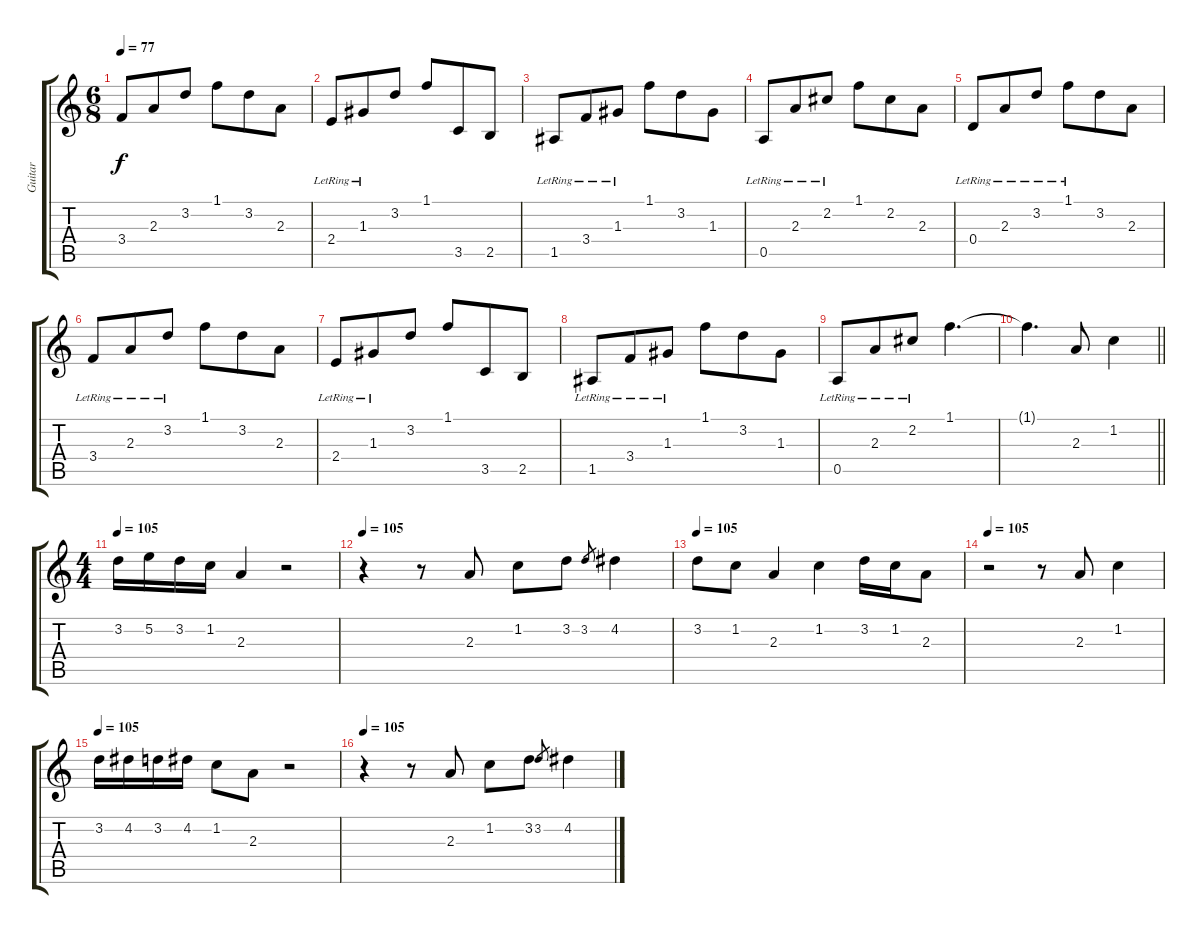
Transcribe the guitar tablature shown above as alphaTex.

\track ("Guitar" "Guitar") {instrument acousticguitarsteel}
\staff {score tabs}
\tuning (E4 B3 G3 D3 A2 E2) {hide}
\ts (6 8)
\tempo 77
\clef g2
\ks c
3.4.8{dy f} 2.3.8 3.2.8 1.1.8 3.2.8 2.3.8 |
2.4{lr}.8 1.3{lr}.8 3.2.8 1.1.8 3.5.8 2.5.8 |
1.5{lr}.8 3.4{lr}.8 1.3{lr}.8 1.1.8 3.2.8 1.3.8 |
0.5{lr}.8 2.3{lr}.8 2.2{lr}.8 1.1.8 2.2.8 2.3.8 |
0.4{lr}.8 2.3{lr}.8 3.2{lr}.8 1.1{lr}.8 3.2.8 2.3.8 |
3.4{lr}.8 2.3{lr}.8 3.2{lr}.8 1.1.8 3.2.8 2.3.8 |
2.4{lr}.8 1.3{lr}.8 3.2.8 1.1.8 3.5.8 2.5.8 |
1.5{lr}.8 3.4{lr}.8 1.3{lr}.8 1.1.8 3.2.8 1.3.8 |
0.5{lr}.8 2.3{lr}.8 2.2{lr}.8 1.1.4{d} |
\barLineRight lightlight
1.1{t}.4{d} 2.3.8 1.2.4 |
\ts (4 4)
\tempo 105
3.2.16 5.2.16 3.2.16 1.2.16 2.3.4 r.2 |
\tempo 105
r.4 r.8 2.3.8 1.2.8 3.2.8 3.2.8{gr} 4.2.4 |
\tempo 105
3.2.8 1.2.8 2.3.4 1.2.4 3.2.16 1.2.16 2.3.8 |
\tempo 105
r.2 r.8 2.3.8 1.2.4 |
\tempo 105
3.2.16 4.2.16 3.2.16 4.2.16 1.2.8 2.3.8 r.2 |
\tempo 105
r.4 r.8 2.3.8 1.2.8 3.2.8 3.2.8{gr} 4.2.4
